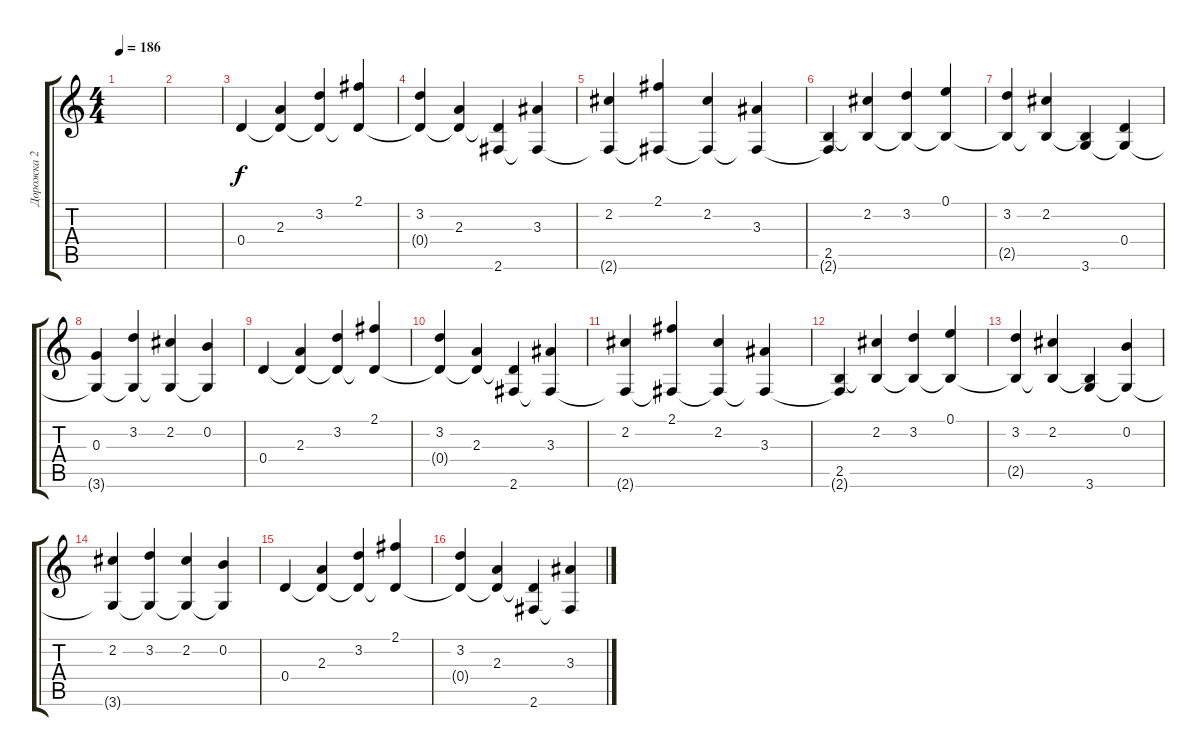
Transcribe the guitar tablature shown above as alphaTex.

\track ("Дорожка 2" "Дорожка 2") {instrument distortionguitar}
\staff {score tabs}
\tuning (E4 B3 G3 D3 A2 E2) {hide}
\ts (4 4)
\tempo 186
\clef g2
\ks c
|
|
0.4.4 (2.3 0.4{t}).4 (3.2 0.4{t}).4 (2.1 0.4{t}).4 |
(3.2 0.4{t}).4 (2.3 0.4{t}).4 (0.4{t} 2.6).4 (3.3 2.6{t}).4 |
(2.2 2.6{t}).4 (2.1 2.6{t}).4 (2.2 2.6{t}).4 (3.3 2.6{t}).4 |
(2.5 2.6{t}).4 (2.2 2.5{t}).4 (3.2 2.5{t}).4 (0.1 2.5{t}).4 |
(3.2 2.5{t}).4 (2.2 2.5{t}).4 (2.5{t} 3.6).4 (0.4 3.6{t}).4 |
(0.3 3.6{t}).4 (3.2 3.6{t}).4 (2.2 3.6{t}).4 (0.2 3.6{t}).4 |
0.4.4 (2.3 0.4{t}).4 (3.2 0.4{t}).4 (2.1 0.4{t}).4 |
(3.2 0.4{t}).4 (2.3 0.4{t}).4 (0.4{t} 2.6).4 (3.3 2.6{t}).4 |
(2.2 2.6{t}).4 (2.1 2.6{t}).4 (2.2 2.6{t}).4 (3.3 2.6{t}).4 |
(2.5 2.6{t}).4 (2.2 2.5{t}).4 (3.2 2.5{t}).4 (0.1 2.5{t}).4 |
(3.2 2.5{t}).4 (2.2 2.5{t}).4 (2.5{t} 3.6).4 (0.2 3.6{t}).4 |
(2.2 3.6{t}).4 (3.2 3.6{t}).4 (2.2 3.6{t}).4 (0.2 3.6{t}).4 |
0.4.4 (2.3 0.4{t}).4 (3.2 0.4{t}).4 (2.1 0.4{t}).4 |
(3.2 0.4{t}).4 (2.3 0.4{t}).4 (0.4{t} 2.6).4 (3.3 2.6{t}).4
